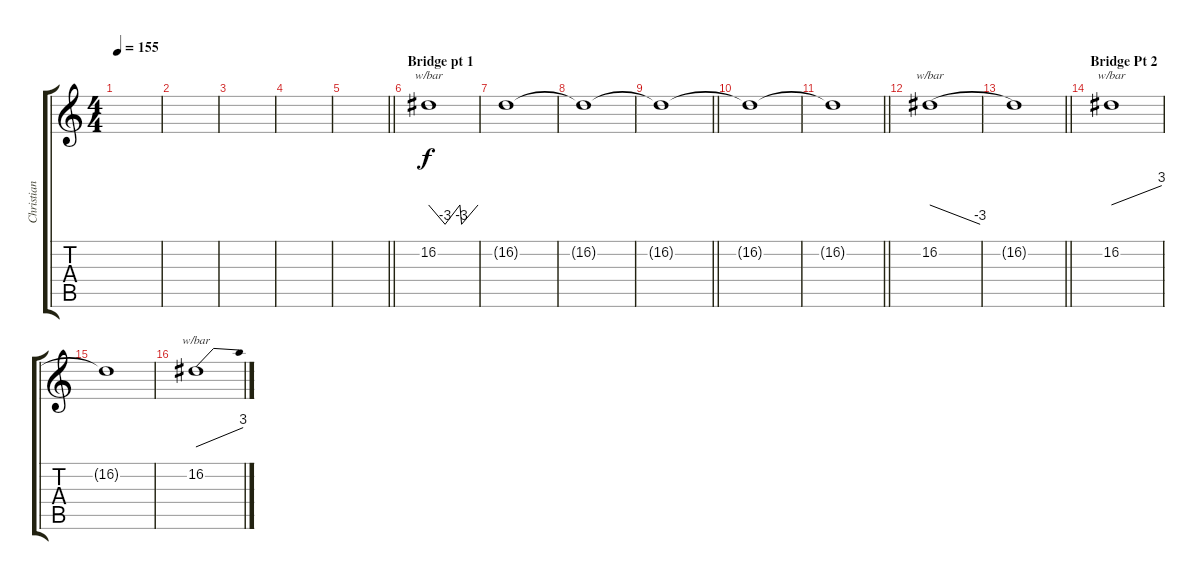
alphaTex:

\track ("Christian \"Flake\" Lorenz" "Christian ") {instrument choiraahs}
\staff {score tabs}
\tuning (E4 B3 G3 D3 A2 D2) {hide}
\ts (4 4)
\tempo 155
\clef g2
\ks c
|
|
|
|
\barLineRight lightlight
|
\section ("" "Bridge pt 1")
16.2.1{tbe (custom default 0 0 20 -12 38 0 40 -12 60 0) volume 9} |
16.2{t}.1 |
16.2{t}.1 |
\barLineRight lightlight
16.2{t}.1 |
16.2{t}.1 |
\barLineRight lightlight
16.2{t}.1 |
16.2.1{tbe (dive default 0 0 60 -12)} |
\barLineRight lightlight
16.2{t}.1 |
\section ("" "Bridge Pt 2")
16.2.1{tbe (dive default 0 0 60 12) volume 4} |
16.2{t}.1 |
16.2.1{tbe (dive default 0 0 60 12)}
